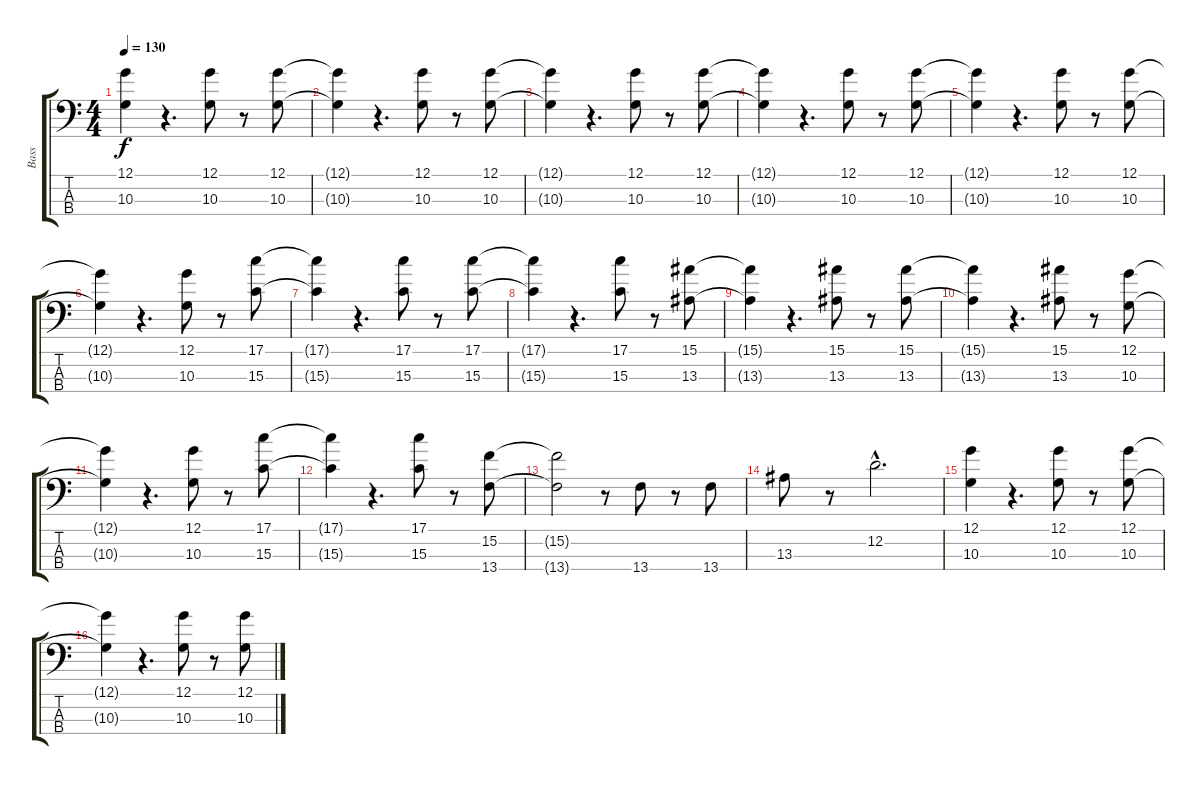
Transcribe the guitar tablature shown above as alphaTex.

\track ("Bass" "Bass") {instrument slapbass2}
\staff {score tabs}
\tuning (G2 D2 A1 E1) {hide}
\ts (4 4)
\tempo 130
\clef f4
\ks c
(12.1{t} 10.3{t}).4{dy f} r.4{d} (12.1 10.3).8 r.8 (12.1 10.3).8 |
(12.1{t} 10.3{t}).4 r.4{d} (12.1 10.3).8 r.8 (12.1 10.3).8 |
(12.1{t} 10.3{t}).4 r.4{d} (12.1 10.3).8 r.8 (12.1 10.3).8 |
(12.1{t} 10.3{t}).4 r.4{d} (12.1 10.3).8 r.8 (12.1 10.3).8 |
(12.1{t} 10.3{t}).4 r.4{d} (12.1 10.3).8 r.8 (12.1 10.3).8 |
(12.1{t} 10.3{t}).4 r.4{d} (12.1 10.3).8 r.8 (17.1 15.3).8 |
(17.1{t} 15.3{t}).4 r.4{d} (17.1 15.3).8 r.8 (17.1 15.3).8 |
(17.1{t} 15.3{t}).4 r.4{d} (17.1 15.3).8 r.8 (15.1 13.3).8 |
(15.1{t} 13.3{t}).4 r.4{d} (15.1 13.3).8 r.8 (15.1 13.3).8 |
(15.1{t} 13.3{t}).4 r.4{d} (15.1 13.3).8 r.8 (12.1 10.3).8 |
(12.1{t} 10.3{t}).4 r.4{d} (12.1 10.3).8 r.8 (17.1 15.3).8 |
(17.1{t} 15.3{t}).4 r.4{d} (17.1 15.3).8 r.8 (15.2 13.4).8 |
(15.2{t} 13.4{t}).2 r.8 13.4.8 r.8 13.4.8 |
13.3.8 r.8 12.2{hac}.2{d} |
(12.1 10.3).4 r.4{d} (12.1 10.3).8 r.8 (12.1 10.3).8 |
(12.1{t} 10.3{t}).4 r.4{d} (12.1 10.3).8 r.8 (12.1 10.3).8
